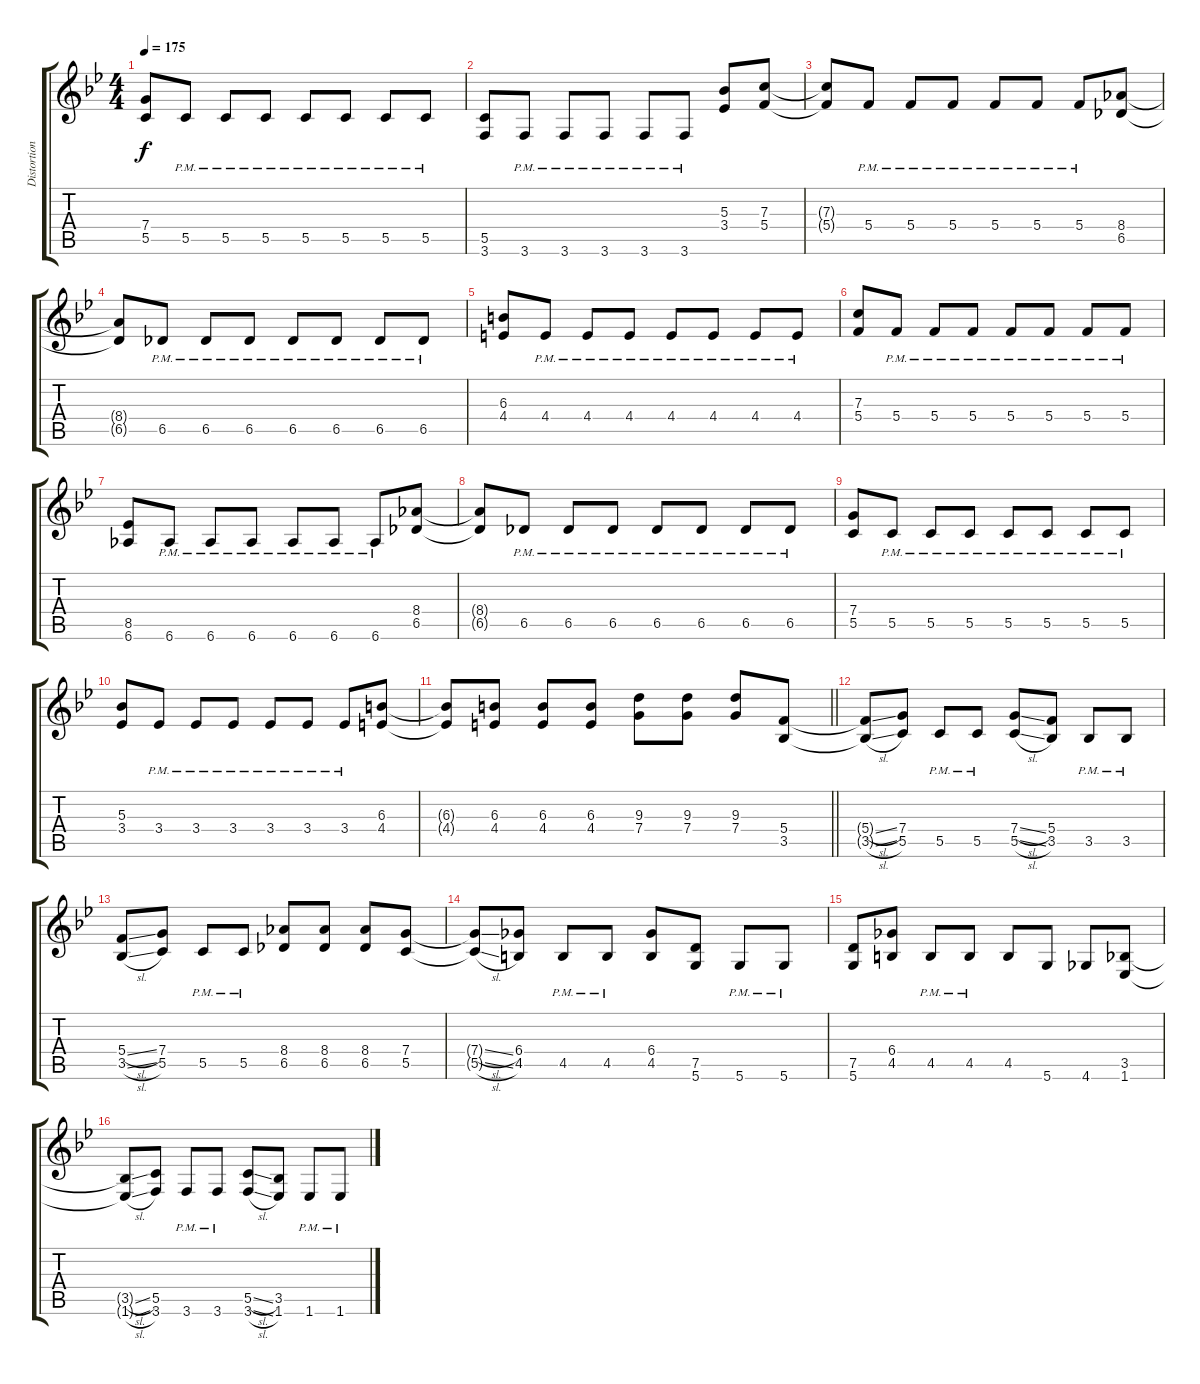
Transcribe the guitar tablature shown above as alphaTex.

\track ("Distortion Guitar" "Distortion") {instrument distortionguitar}
\staff {score tabs}
\tuning (D4 A3 F3 C3 G2 D2) {hide}
\ts (4 4)
\tempo 175
\clef g2
\ks bb
(7.4 5.5).8{dy f} 5.5{pm}.8 5.5{pm}.8 5.5{pm}.8 5.5{pm}.8 5.5{pm}.8 5.5{pm}.8 5.5{pm}.8 |
(5.5 3.6).8 3.6{pm}.8 3.6{pm}.8 3.6{pm}.8 3.6{pm}.8 3.6{pm}.8 (5.3 3.4).8 (7.3 5.4).8 |
(7.3{t} 5.4{t}).8 5.4{pm}.8 5.4{pm}.8 5.4{pm}.8 5.4{pm}.8 5.4{pm}.8 5.4{pm}.8 (8.4 6.5).8 |
(8.4{t} 6.5{t}).8 6.5{pm}.8 6.5{pm}.8 6.5{pm}.8 6.5{pm}.8 6.5{pm}.8 6.5{pm}.8 6.5{pm}.8 |
(6.3 4.4).8 4.4{pm}.8 4.4{pm}.8 4.4{pm}.8 4.4{pm}.8 4.4{pm}.8 4.4{pm}.8 4.4{pm}.8 |
(7.3 5.4).8 5.4{pm}.8 5.4{pm}.8 5.4{pm}.8 5.4{pm}.8 5.4{pm}.8 5.4{pm}.8 5.4{pm}.8 |
(8.5 6.6).8 6.6{pm}.8 6.6{pm}.8 6.6{pm}.8 6.6{pm}.8 6.6{pm}.8 6.6{pm}.8 (8.4 6.5).8 |
(8.4{t} 6.5{t}).8 6.5{pm}.8 6.5{pm}.8 6.5{pm}.8 6.5{pm}.8 6.5{pm}.8 6.5{pm}.8 6.5{pm}.8 |
(7.4 5.5).8 5.5{pm}.8 5.5{pm}.8 5.5{pm}.8 5.5{pm}.8 5.5{pm}.8 5.5{pm}.8 5.5{pm}.8 |
(5.3 3.4).8 3.4{pm}.8 3.4{pm}.8 3.4{pm}.8 3.4{pm}.8 3.4{pm}.8 3.4{pm}.8 (6.3 4.4).8 |
\barLineRight lightlight
(6.3{t} 4.4{t}).8 (6.3 4.4).8 (6.3 4.4).8 (6.3 4.4).8 (9.3 7.4).8 (9.3 7.4).8 (9.3 7.4).8 (5.4 3.5).8 |
(5.4{sl t} 3.5{sl t}).8 (7.4 5.5).8 5.5{pm}.8 5.5{pm}.8 (7.4{sl} 5.5{sl}).8 (5.4 3.5).8 3.5{pm}.8 3.5{pm}.8 |
(5.4{sl} 3.5{sl}).8 (7.4 5.5).8 5.5{pm}.8 5.5{pm}.8 (8.4 6.5).8 (8.4 6.5).8 (8.4 6.5).8 (7.4 5.5).8 |
(7.4{sl t} 5.5{sl t}).8 (6.4 4.5).8 4.5{pm}.8 4.5{pm}.8 (6.4 4.5).8 (7.5 5.6).8 5.6{pm}.8 5.6{pm}.8 |
(7.5 5.6).8 (6.4 4.5).8 4.5{pm}.8 4.5{pm}.8 4.5.8 5.6.8 4.6.8 (3.5 1.6).8 |
(3.5{sl t} 1.6{sl t}).8 (5.5 3.6).8 3.6{pm}.8 3.6{pm}.8 (5.5{sl} 3.6{sl}).8 (3.5 1.6).8 1.6{pm}.8 1.6{pm}.8
